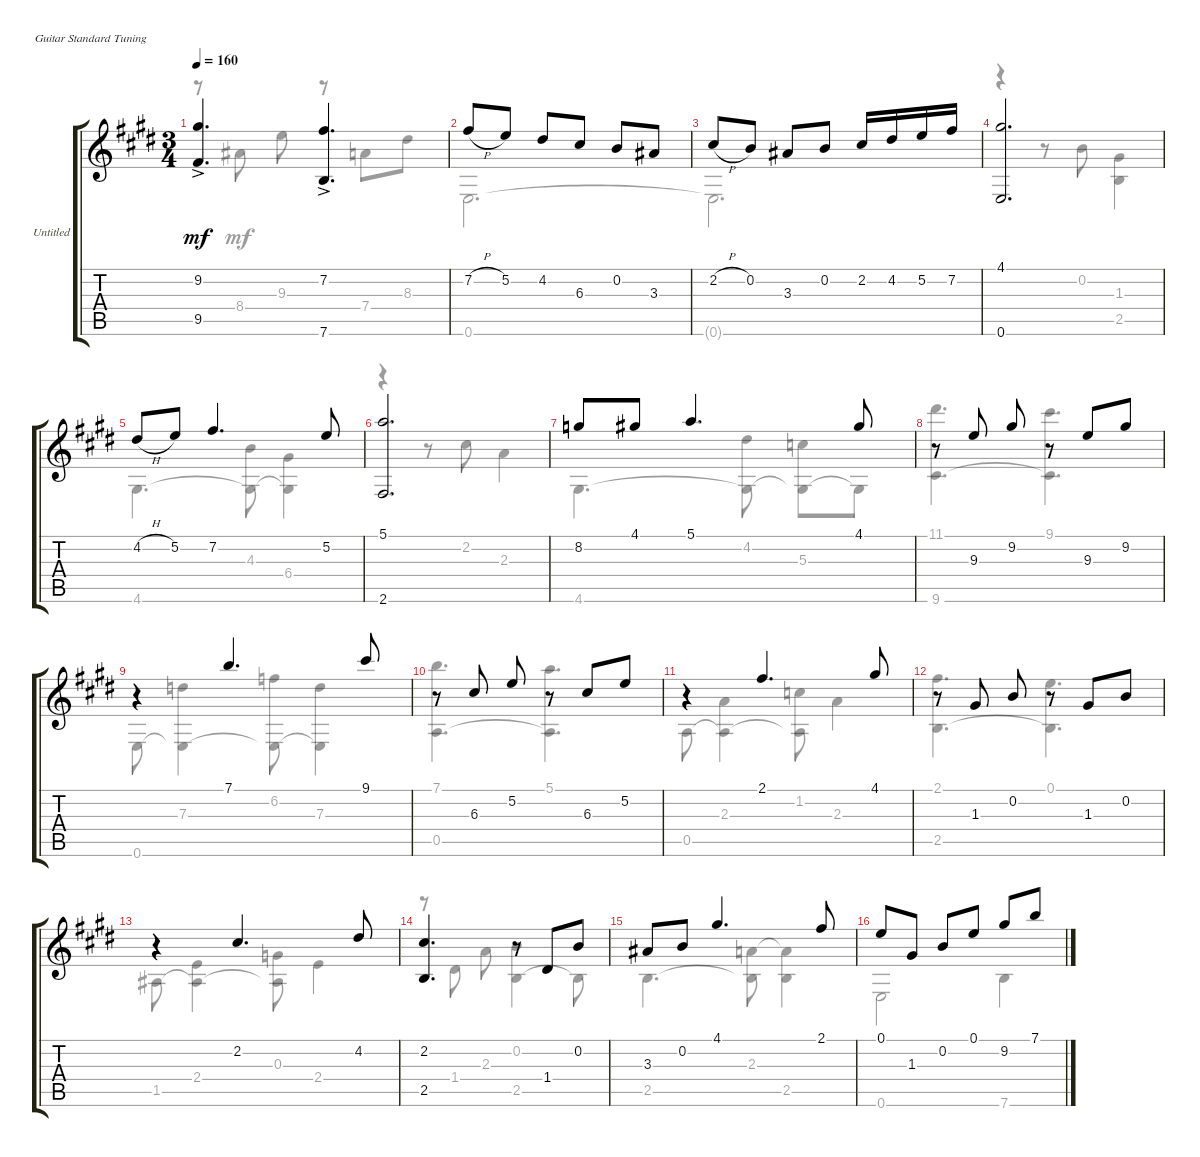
\bracketExtendMode groupsimilarinstruments
\firstSystemTrackNameOrientation horizontal
\otherSystemsTrackNameOrientation horizontal
\track ("Untitled" "Untitled") {instrument acousticguitarnylon}
\staff {score tabs}
\tuning (E4 B3 G3 D3 A2 E2)
\voice
\ts (3 4)
\tempo 160
\clef g2
\ks e
(9.2{ac} 9.5{ac}).4{d dy mf} (7.2{ac} 7.6{ac}).4{d} |
7.2{h}.8 5.2.8 4.2.8 6.3.8 0.2.8 3.3.8 |
2.2{h}.8 0.2.8 3.3.8 0.2.8 2.2.16 4.2.16 5.2.16 7.2.16 |
(4.1 0.6).2{d} |
4.2{h}.8 5.2.8 7.2.4{d} 5.2.8 |
(5.1 2.6).2{d} |
8.2.8 4.1.8 5.1.4{d} 4.1.8 |
r.8 9.3.8 9.2.8 r.8 9.3.8 9.2.8 |
r.4 7.1.4{d} 9.1.8 |
r.8 6.3.8 5.2.8 r.8 6.3.8 5.2.8 |
r.4 2.1.4{d} 4.1.8 |
r.8 1.3.8 0.2.8 r.8 1.3.8 0.2.8 |
r.4 2.2.4{d} 4.2.8 |
(2.2 2.5).4{d} r.8 1.4.8 0.2.8 |
3.3.8 0.2.8 4.1.4{d} 2.1.8 |
0.1.8 1.3.8 0.2.8 0.1.8 9.2.8 7.1.8
\voice
\clef g2
\ottava regular
\simile none
\ks e
r.8{dy mf} 8.4.8 9.3.8 r.8 7.4.8 8.3.8 |
0.6.2{d} |
0.6{t}.2{d} |
r.4 r.8 0.2.8 (1.3 2.5).4 |
4.6.4{d} (4.3 4.6{t}).8 (6.4 4.6{t}).4 |
r.4 r.8 2.2.8 2.3.4 |
4.6.4{d} (4.2 4.6{t}).8 (5.3 4.6{t}).8 4.6{t}.8 |
(11.1 9.6).4{d} (9.1 9.6{t}).4{d} |
0.6.8 (7.3 0.6{t}).4 (6.2 0.6{t}).8 (7.3 0.6{t}).4 |
(7.1 0.5).4{d} (5.1 0.5{t}).4{d} |
0.5.8 (2.3 0.5{t}).4 (1.2 0.5{t}).8 2.3.4 |
(2.1 2.5).4{d} (0.1 2.5{t}).4{d} |
1.5.8 (2.4 1.5{t}).4 (0.3 1.5{t}).8 2.4.4 |
r.8 1.4.8 2.3.8 (0.2 2.5).4 2.5{t}.8 |
2.5.4{d} (2.3 2.5{t}).8 (2.3{t} 2.5).4 |
0.6.2 7.6.4
